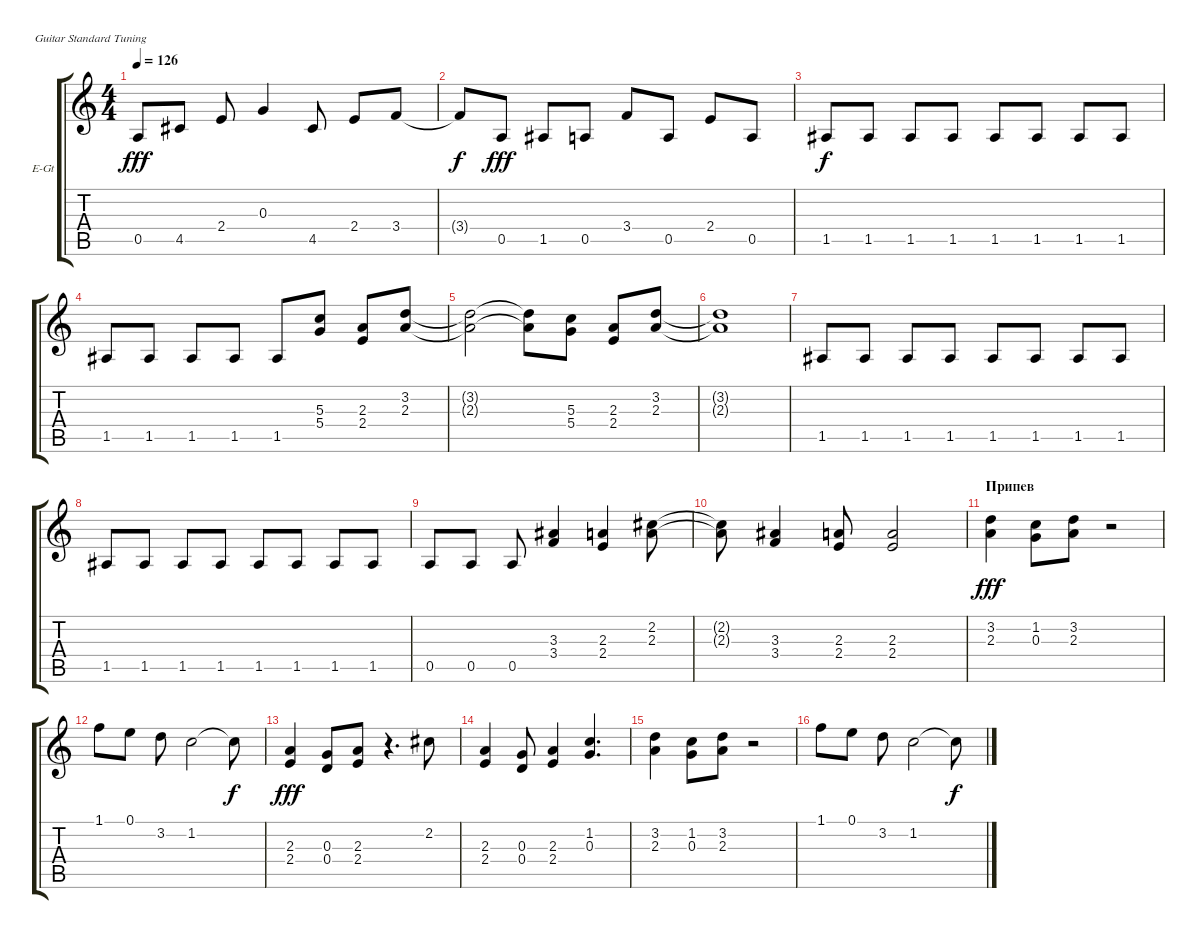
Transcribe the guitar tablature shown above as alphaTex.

\bracketExtendMode groupsimilarinstruments
\firstSystemTrackNameOrientation horizontal
\otherSystemsTrackNameOrientation horizontal
\track ("Сергей Маврин" "E-Gt") {instrument distortionguitar}
\staff {score tabs}
\tuning (E4 B3 G3 D3 A2 E2)
\ts (4 4)
\tempo 126
\clef g2
\ks c
0.5.8{dy fff} 4.5.8 2.4.8 0.3.4 4.5.8 2.4.8 3.4.8 |
3.4{t}.8{dy f} 0.5.8{dy fff} 1.5.8 0.5.8 3.4.8 0.5.8 2.4.8 0.5.8 |
1.5.8{dy f} 1.5.8 1.5.8 1.5.8 1.5.8 1.5.8 1.5.8 1.5.8 |
1.5.8 1.5.8 1.5.8 1.5.8 1.5.8 (5.3 5.4).8 (2.3 2.4).8 (3.2 2.3).8 |
(3.2{t} 2.3{t}).2 (3.2{t} 2.3{t}).8 (5.3 5.4).8 (2.3 2.4).8 (3.2 2.3).8 |
(3.2{t} 2.3{t}).1 |
1.5.8 1.5.8 1.5.8 1.5.8 1.5.8 1.5.8 1.5.8 1.5.8 |
1.5.8 1.5.8 1.5.8 1.5.8 1.5.8 1.5.8 1.5.8 1.5.8 |
0.5.8 0.5.8 0.5.8 (3.3 3.4).4 (2.3 2.4).4 (2.2 2.3).8 |
(2.2{t} 2.3{t}).8 (3.3 3.4).4 (2.3 2.4).8 (2.3 2.4).2 |
\section ("" "Припев")
(3.2 2.3).4{dy fff} (1.2 0.3).8 (3.2 2.3).8 r.2 |
1.1.8 0.1.8 3.2.8 1.2.2 1.2{t}.8{dy f} |
(2.3 2.4).4{dy fff} (0.3 0.4).8 (2.3 2.4).8 r.4{d} 2.2.8 |
(2.3 2.4).4 (0.3 0.4).8 (2.3 2.4).4 (1.2 0.3).4{d} |
(3.2 2.3).4 (1.2 0.3).8 (3.2 2.3).8 r.2 |
1.1.8 0.1.8 3.2.8 1.2.2 1.2{t}.8{dy f}
